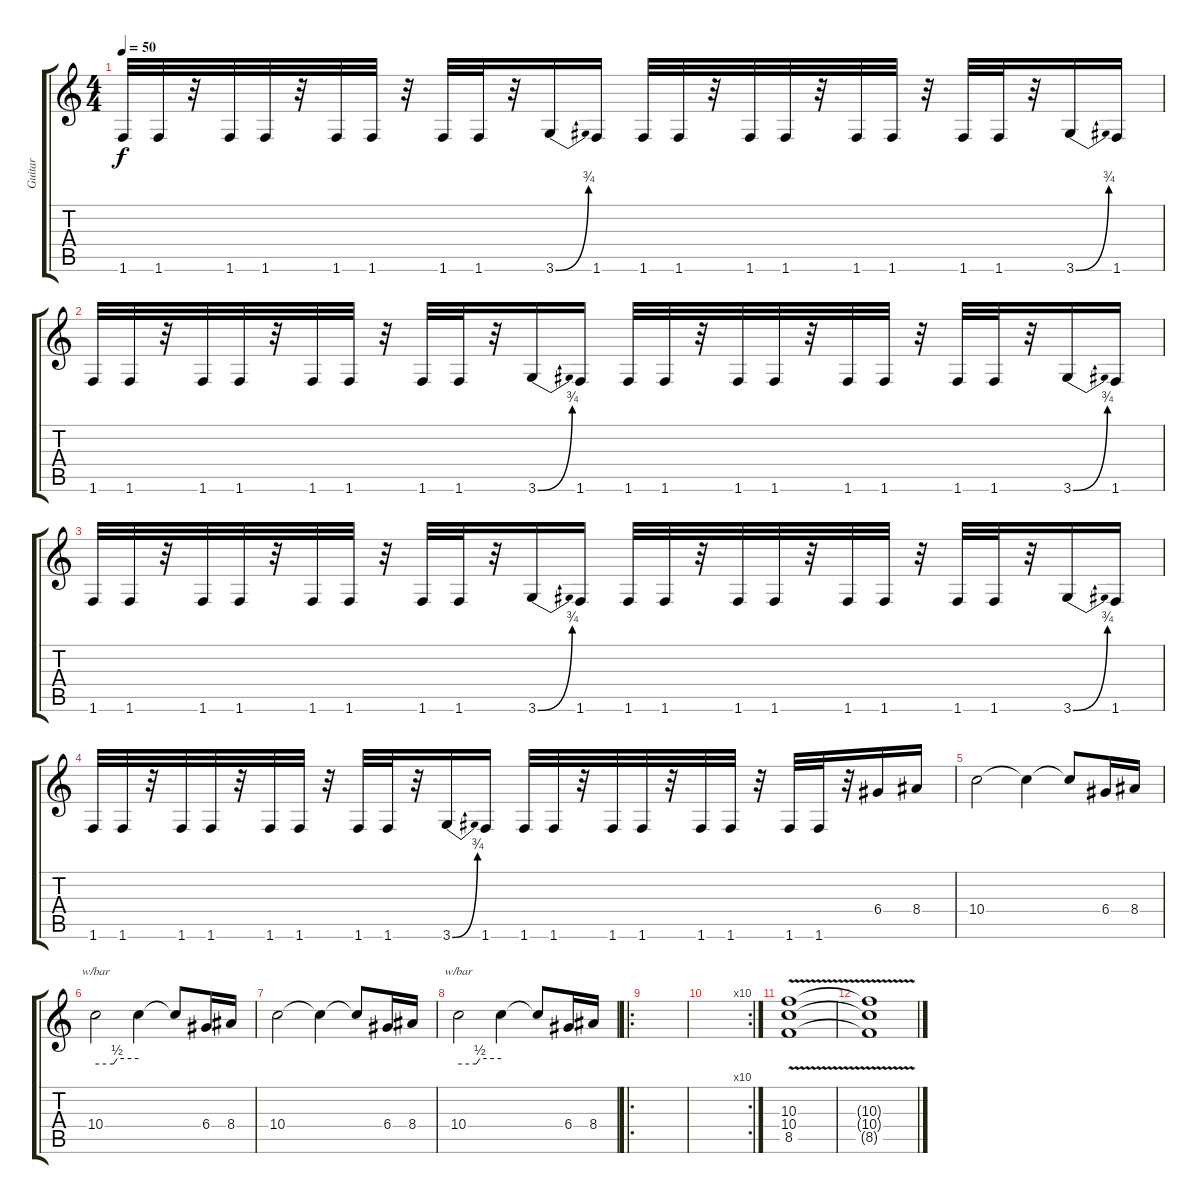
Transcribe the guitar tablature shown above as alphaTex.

\track ("Guitar" "Guitar") {instrument overdrivenguitar}
\staff {score tabs}
\tuning (E4 B3 G3 D3 A2 E2) {hide}
\ts (4 4)
\tempo 50
\clef g2
\ks c
1.6.32{dy f} 1.6.32 r.32 1.6.32 1.6.32 r.32 1.6.32 1.6.32 r.32 1.6.32 1.6.32 r.32 3.6{be (bend 0 0 60 3)}.16 1.6.16 1.6.32 1.6.32 r.32 1.6.32 1.6.32 r.32 1.6.32 1.6.32 r.32 1.6.32 1.6.32 r.32 3.6{be (bend 0 0 60 3)}.16 1.6.16 |
1.6.32 1.6.32 r.32 1.6.32 1.6.32 r.32 1.6.32 1.6.32 r.32 1.6.32 1.6.32 r.32 3.6{be (bend 0 0 60 3)}.16 1.6.16 1.6.32 1.6.32 r.32 1.6.32 1.6.32 r.32 1.6.32 1.6.32 r.32 1.6.32 1.6.32 r.32 3.6{be (bend 0 0 60 3)}.16 1.6.16 |
1.6.32 1.6.32 r.32 1.6.32 1.6.32 r.32 1.6.32 1.6.32 r.32 1.6.32 1.6.32 r.32 3.6{be (bend 0 0 60 3)}.16 1.6.16 1.6.32 1.6.32 r.32 1.6.32 1.6.32 r.32 1.6.32 1.6.32 r.32 1.6.32 1.6.32 r.32 3.6{be (bend 0 0 60 3)}.16 1.6.16 |
1.6.32 1.6.32 r.32 1.6.32 1.6.32 r.32 1.6.32 1.6.32 r.32 1.6.32 1.6.32 r.32 3.6{be (bend 0 0 60 3)}.16 1.6.16 1.6.32 1.6.32 r.32 1.6.32 1.6.32 r.32 1.6.32 1.6.32 r.32 1.6.32 1.6.32 r.32 6.4.16{balance 4 instrument distortionguitar} 8.4.16 |
10.4.2 10.4{t}.4 10.4{t}.8 6.4.16 8.4.16 |
10.4.2{tbe (custom default 0 0 25 0 30 2 60 2)} 10.4{t}.4 10.4{t}.8 6.4.16 8.4.16 |
10.4.2 10.4{t}.4 10.4{t}.8 6.4.16 8.4.16 |
10.4.2{tbe (custom default 0 0 25 0 30 2 60 2)} 10.4{t}.4 10.4{t}.8 6.4.16 8.4.16 |
\ro
|
\rc 10
|
(10.3{v} 10.4 8.5).1 |
(10.3{t} 10.4{t} 8.5{t}).1
